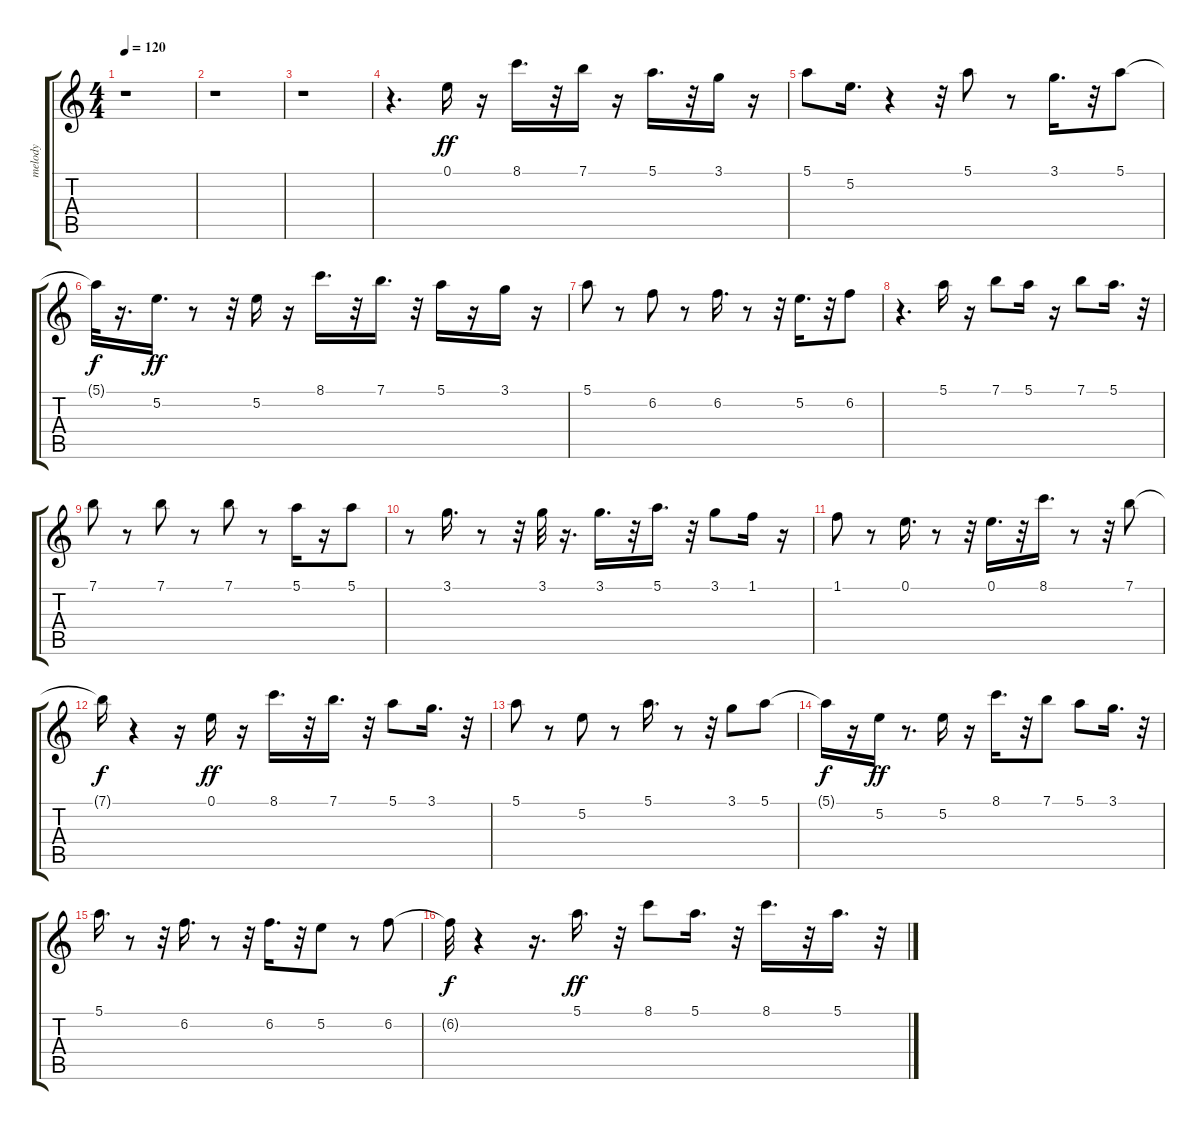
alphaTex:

\track ("melody" "melody") {instrument acousticguitarsteel}
\staff {score tabs}
\tuning (E4 B3 G3 D3 A2 E2) {hide}
\ts (4 4)
\tempo 120
\clef g2
\ks c
r.1{dy f} |
r.1 |
r.1 |
r.4{d} 0.1.16{dy ff} r.16 8.1.16{d} r.32 7.1.16 r.16 5.1.16{d} r.32 3.1.16 r.16 |
5.1.8 5.2.16{d} r.4 r.32 5.1.8 r.8 3.1.16{d} r.32 5.1.8 |
5.1{t}.32{dy f} r.16{d} 5.2.16{d dy ff} r.8 r.32 5.2.16 r.16 8.1.16{d} r.32 7.1.16{d} r.32 5.1.16 r.16 3.1.16 r.16 |
5.1.8 r.8 6.2.8 r.8 6.2.16{d} r.8 r.32 5.2.16{d} r.32 6.2.8 |
r.4{d} 5.1.16 r.16 7.1.8 5.1.16 r.16 7.1.8 5.1.16{d} r.32 |
7.1.8 r.8 7.1.8 r.8 7.1.8 r.8 5.1.16 r.16 5.1.8 |
r.8 3.1.16{d} r.8 r.32 3.1.32 r.16{d} 3.1.16{d} r.32 5.1.16{d} r.32 3.1.8 1.1.16 r.16 |
1.1.8 r.8 0.1.16{d} r.8 r.32 0.1.16{d} r.32 8.1.16{d} r.8 r.32 7.1.8 |
7.1{t}.16{dy f} r.4 r.16 0.1.16{dy ff} r.16 8.1.16{d} r.32 7.1.16{d} r.32 5.1.8 3.1.16{d} r.32 |
5.1.8 r.8 5.2.8 r.8 5.1.16{d} r.8 r.32 3.1.8 5.1.8 |
5.1{t}.16{dy f} r.16 5.2.16{dy ff} r.8{d} 5.2.16 r.16 8.1.16{d} r.32 7.1.8 5.1.8 3.1.16{d} r.32 |
5.1.16{d} r.8 r.32 6.2.16{d} r.8 r.32 6.2.16{d} r.32 5.2.8 r.8 6.2.8 |
6.2{t}.32{dy f} r.4 r.16{d} 5.1.16{d dy ff} r.32 8.1.8 5.1.16{d} r.32 8.1.16{d} r.32 5.1.16{d} r.32
